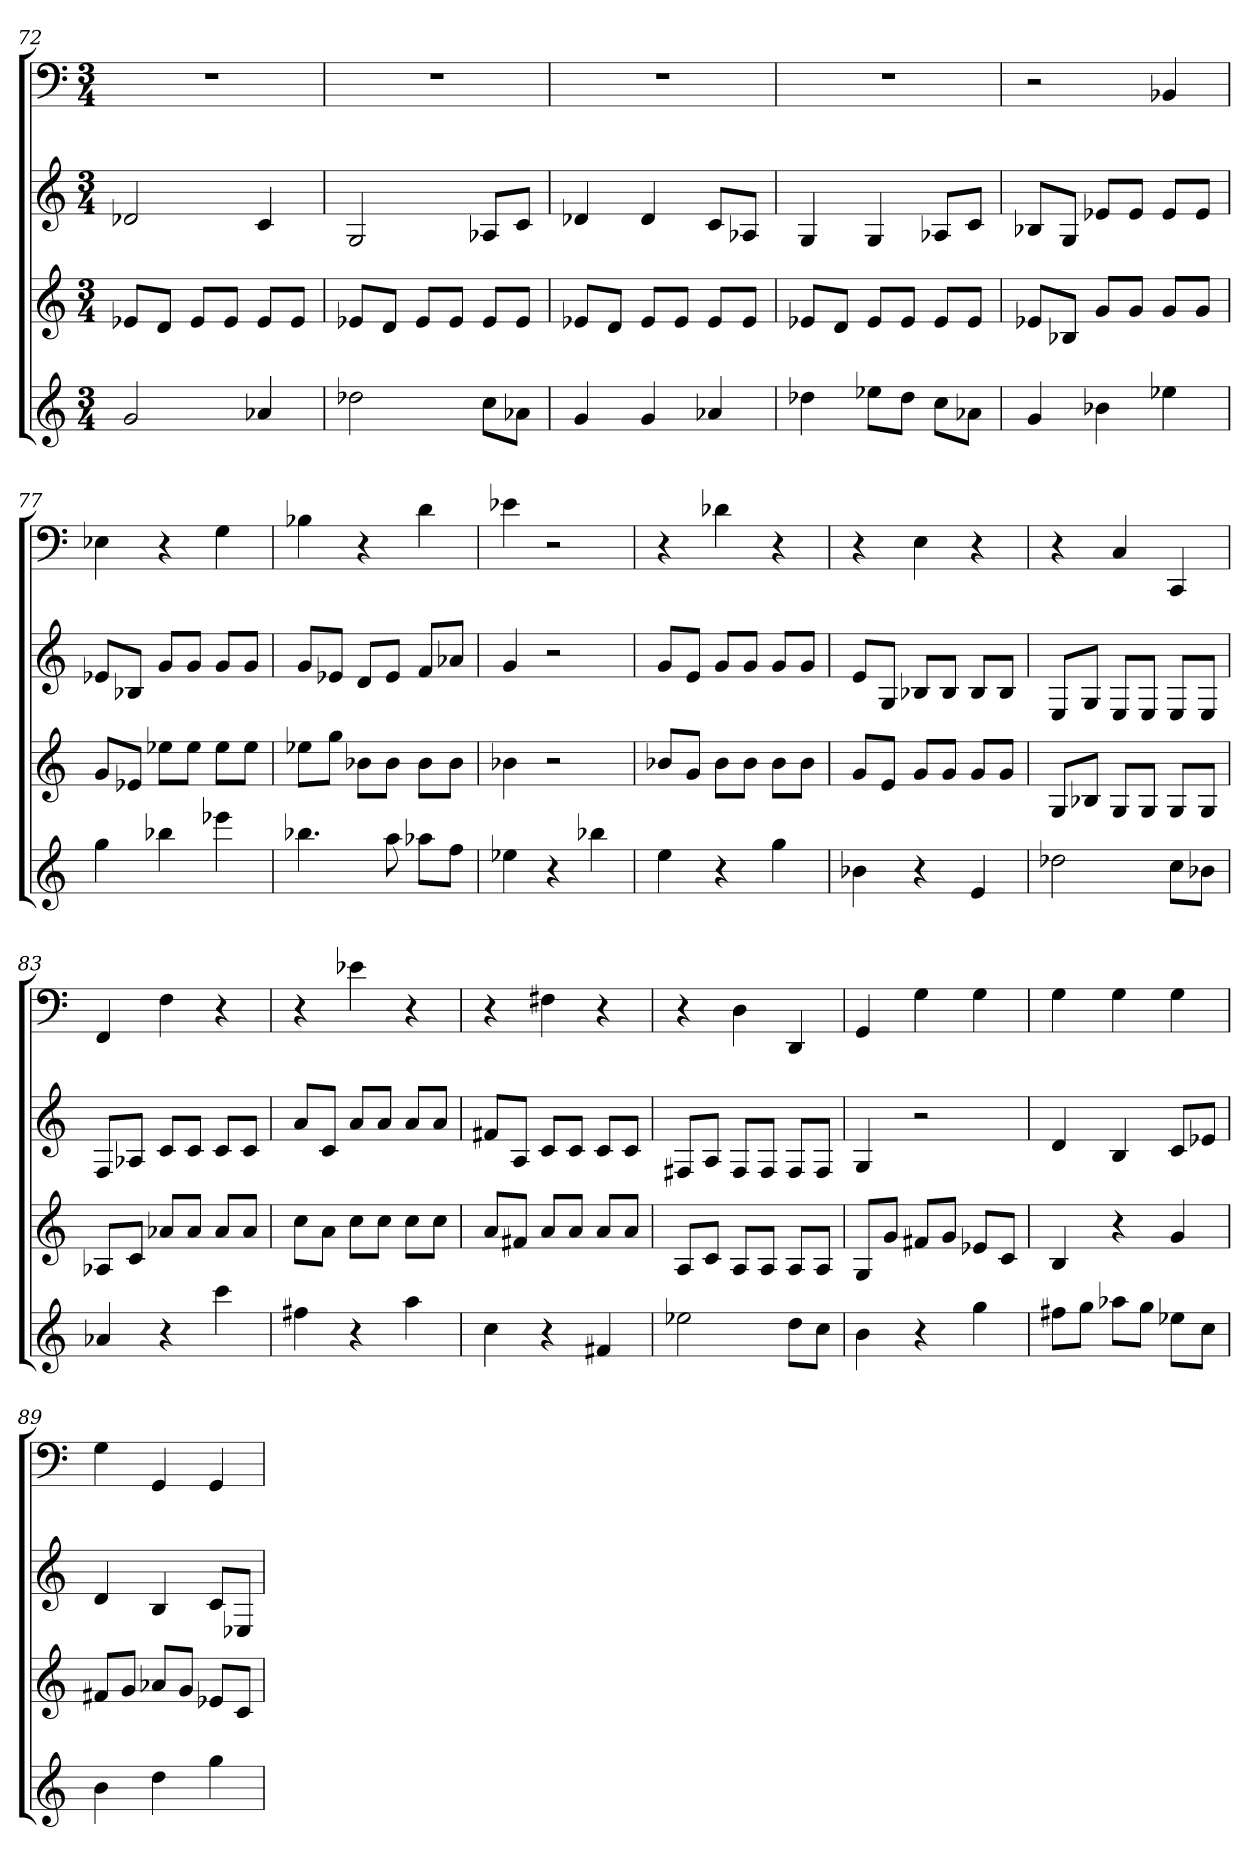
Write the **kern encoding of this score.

**kern	**kern	**kern	**kern
*part4	*part3	*part2	*part1
*staff4	*staff3	*staff2	*staff1
*k[]	*k[]	*k[]	*k[]
*C:	*C:	*C:	*C:
*M3/4	*M3/4	*M3/4	*M3/4
=72	=72	=72	=72
2g	8e-XL	2d-X	2.r
.	8dJ	.	.
.	8e-L	.	.
.	8e-J	.	.
4a-X	8e-L	4c	.
.	8e-J	.	.
=73	=73	=73	=73
2dd-X	8e-XL	2G	2.r
.	8dJ	.	.
.	8e-L	.	.
.	8e-J	.	.
8ccL	8e-L	8A-XL	.
8a-XJ	8e-J	8cJ	.
=74	=74	=74	=74
4g	8e-XL	4d-X	2.r
.	8dJ	.	.
4g	8e-L	4d-	.
.	8e-J	.	.
4a-X	8e-L	8cL	.
.	8e-J	8A-XJ	.
=75	=75	=75	=75
4dd-X	8e-XL	4G	2.r
.	8dJ	.	.
8ee-XL	8e-L	4G	.
8dd-J	8e-J	.	.
8ccL	8e-L	8A-XL	.
8a-XJ	8e-J	8cJ	.
=76	=76	=76	=76
4g	8e-XL	8B-XL	2r
.	8B-XJ	8GJ	.
4b-X	8gL	8e-XL	.
.	8gJ	8e-J	.
4ee-X	8gL	8e-L	4BB-X
.	8gJ	8e-J	.
=77	=77	=77	=77
4gg	8gL	8e-XL	4E-X
.	8e-XJ	8B-XJ	.
4bb-X	8ee-XL	8gL	4r
.	8ee-J	8gJ	.
4eee-X	8ee-L	8gL	4G
.	8ee-J	8gJ	.
=78	=78	=78	=78
4.bb-X	8ee-XL	8gL	4B-X
.	8ggJ	8e-XJ	.
.	8b-XL	8dL	4r
8aa	8b-J	8e-J	.
8aa-XL	8b-L	8fL	4d
8ffJ	8b-J	8a-XJ	.
=79	=79	=79	=79
4ee-X	4b-X	4g	4e-X
4r	2r	2r	2r
4bb-X	.	.	.
=80	=80	=80	=80
4ee	8b-XL	8gL	4r
.	8gJ	8eJ	.
4r	8b-L	8gL	4d-X
.	8b-J	8gJ	.
4gg	8b-L	8gL	4r
.	8b-J	8gJ	.
=81	=81	=81	=81
4b-X	8gL	8eL	4r
.	8eJ	8GJ	.
4r	8gL	8B-XL	4E
.	8gJ	8B-J	.
4e	8gL	8B-L	4r
.	8gJ	8B-J	.
=82	=82	=82	=82
2dd-X	8GL	8EL	4r
.	8B-XJ	8GJ	.
.	8GL	8EL	4C
.	8GJ	8EJ	.
8ccL	8GL	8EL	4CC
8b-XJ	8GJ	8EJ	.
=83	=83	=83	=83
4a-X	8A-XL	8FL	4FF
.	8cJ	8A-XJ	.
4r	8a-XL	8cL	4F
.	8a-J	8cJ	.
4ccc	8a-L	8cL	4r
.	8a-J	8cJ	.
=84	=84	=84	=84
4ff#X	8ccL	8aL	4r
.	8aJ	8cJ	.
4r	8ccL	8aL	4e-X
.	8ccJ	8aJ	.
4aa	8ccL	8aL	4r
.	8ccJ	8aJ	.
=85	=85	=85	=85
4cc	8aL	8f#XL	4r
.	8f#XJ	8AJ	.
4r	8aL	8cL	4F#X
.	8aJ	8cJ	.
4f#X	8aL	8cL	4r
.	8aJ	8cJ	.
=86	=86	=86	=86
2ee-X	8AL	8F#XL	4r
.	8cJ	8AJ	.
.	8AL	8F#L	4D
.	8AJ	8F#J	.
8ddL	8AL	8F#L	4DD
8ccJ	8AJ	8F#J	.
=87	=87	=87	=87
4b	8GL	4G	4GG
.	8gJ	.	.
4r	8f#XL	2r	4G
.	8gJ	.	.
4gg	8e-XL	.	4G
.	8cJ	.	.
=88	=88	=88	=88
8ff#XL	4B	4d	4G
8ggJ	.	.	.
8aa-XL	4r	4B	4G
8ggJ	.	.	.
8ee-XL	4g	8cL	4G
8ccJ	.	8e-XJ	.
=89	=89	=89	=89
4b	8f#XL	4d	4G
.	8gJ	.	.
4dd	8a-XL	4B	4GG
.	8gJ	.	.
4gg	8e-XL	8cL	4GG
.	8cJ	8E-XJ	.
=	=	=	=
*-	*-	*-	*-
